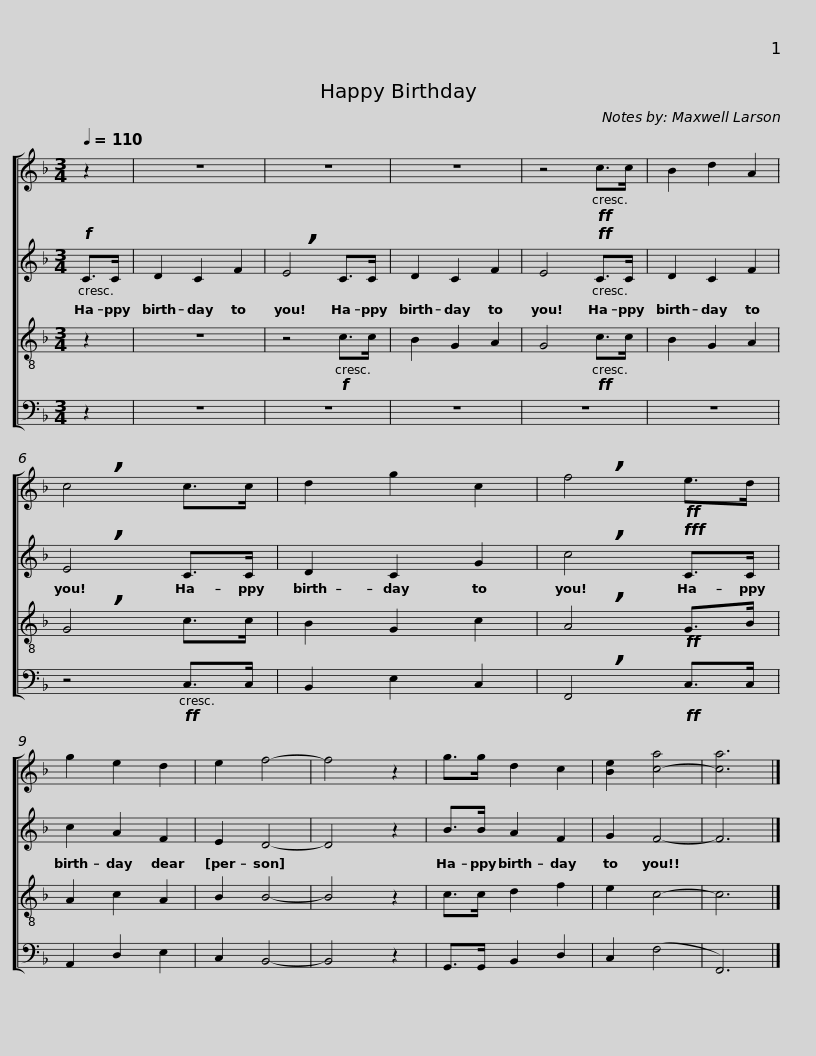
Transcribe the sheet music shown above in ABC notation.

X:1
%%score [ 1 2 3 4 ]
L:1/8
Q:1/4=110
M:3/4
I:linebreak $
K:F
V:1 treble
V:2 treble
V:3 treble-8
V:4 bass
V:1
 z2 | z6 | z6 | z6 | z4!ff! c>c | %5
 B2 d2 A2 | !breath!c4 c>c |$ d2 g2 c2 | !breath!f4!ff! e>d | g2 e2 d2 | %10
 e2 f4- | f4 z2 | g>g d2 c2 | [Be]2 [c-a]4 | [ca]6 |] %15
V:2
!f! C>C | D2 C2 F2 | !breath!E4 C>C | D2 C2 F2 | E4!ff! C>C | %5
 D2 C2 F2 | !breath!E4 C>C |$ D2 C2 G2 | !breath!c4!fff! C>C | c2 A2 F2 | %10
 E2 D4- | D4 z2 | B>B A2 F2 | G2 F4- | F6 |] %15
V:3
 z2 | z6 | z4!f! c>c | B2 G2 A2 | G4!ff! c>c | %5
 B2 G2 A2 | !breath!G4 c>c |$ B2 G2 c2 | !breath!A4!ff! G>B | A2 c2 A2 | %10
 B2 B4- | B4 z2 | c>c d2 f2 | e2 c4- | c6 |] %15
V:4
 z2 | z6 | z6 | z6 | z6 | %5
 z6 | z4!ff! C,>C, |$ B,,2 E,2 C,2 | !breath!F,,4!ff! C,>C, | A,,2 D,2 E,2 | %10
 C,2 B,,4- | B,,4 z2 | G,,>G,, B,,2 D,2 | C,2 (F,4 | F,,6) |] %15
